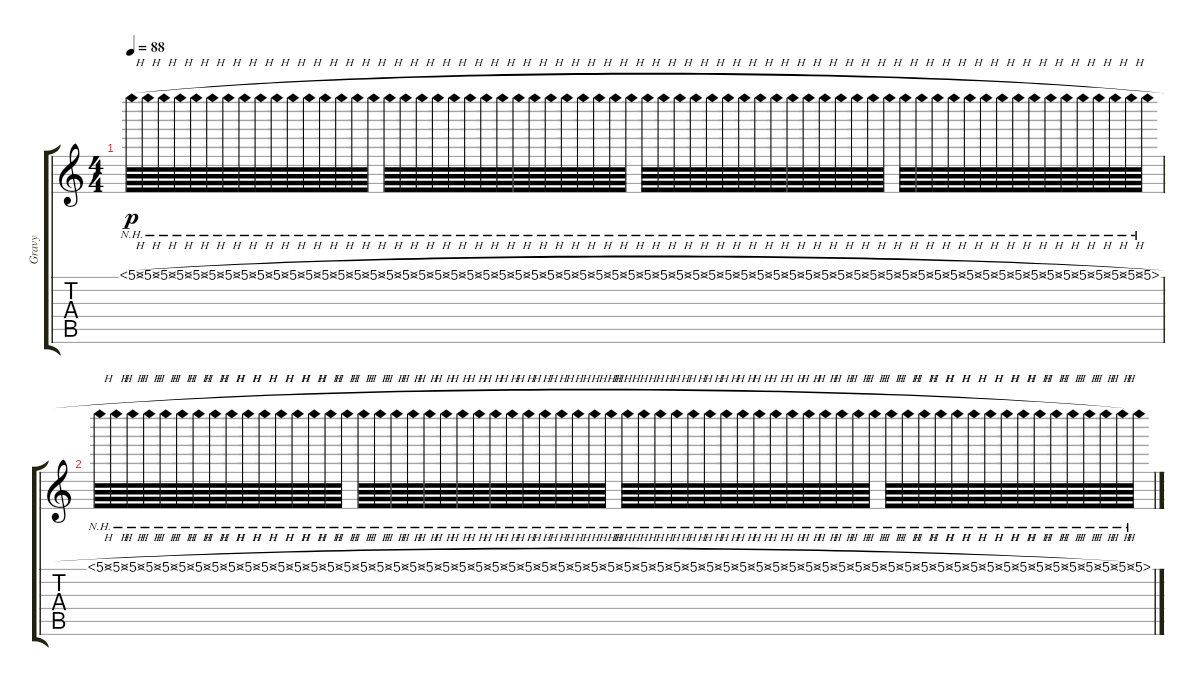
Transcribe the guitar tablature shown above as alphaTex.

\track ("Gravy" "Gravy") {instrument overdrivenguitar}
\staff {score tabs}
\tuning (E4 B3 G3 D3 A2 D2) {hide}
\ts (4 4)
\tempo 88
\clef g2
\ks c
5.1{nh h}.64{dy p} 5.1{nh h}.64 5.1{nh h}.64 5.1{nh h}.64 5.1{nh h}.64 5.1{nh h}.64 5.1{nh h}.64 5.1{nh h}.64 5.1{nh h}.64 5.1{nh h}.64 5.1{nh h}.64 5.1{nh h}.64 5.1{nh h}.64 5.1{nh h}.64 5.1{nh h}.64 5.1{nh h}.64 5.1{nh h}.64 5.1{nh h}.64 5.1{nh h}.64 5.1{nh h}.64 5.1{nh h}.64 5.1{nh h}.64 5.1{nh h}.64 5.1{nh h}.64 5.1{nh h}.64 5.1{nh h}.64 5.1{nh h}.64 5.1{nh h}.64 5.1{nh h}.64 5.1{nh h}.64 5.1{nh h}.64 5.1{nh h}.64 5.1{nh h}.64 5.1{nh h}.64 5.1{nh h}.64 5.1{nh h}.64 5.1{nh h}.64 5.1{nh h}.64 5.1{nh h}.64 5.1{nh h}.64 5.1{nh h}.64 5.1{nh h}.64 5.1{nh h}.64 5.1{nh h}.64 5.1{nh h}.64 5.1{nh h}.64 5.1{nh h}.64 5.1{nh h}.64 5.1{nh h}.64 5.1{nh h}.64 5.1{nh h}.64 5.1{nh h}.64 5.1{nh h}.64 5.1{nh h}.64 5.1{nh h}.64 5.1{nh h}.64 5.1{nh h}.64 5.1{nh h}.64 5.1{nh h}.64 5.1{nh h}.64 5.1{nh h}.64 5.1{nh h}.64 5.1{nh h}.64 5.1{nh h}.64 |
5.1{nh h}.64 5.1{nh h}.64 5.1{nh h}.64 5.1{nh h}.64 5.1{nh h}.64 5.1{nh h}.64 5.1{nh h}.64 5.1{nh h}.64 5.1{nh h}.64 5.1{nh h}.64 5.1{nh h}.64 5.1{nh h}.64 5.1{nh h}.64 5.1{nh h}.64 5.1{nh h}.64 5.1{nh h}.64 5.1{nh h}.64 5.1{nh h}.64 5.1{nh h}.64 5.1{nh h}.64 5.1{nh h}.64 5.1{nh h}.64 5.1{nh h}.64 5.1{nh h}.64 5.1{nh h}.64 5.1{nh h}.64 5.1{nh h}.64 5.1{nh h}.64 5.1{nh h}.64 5.1{nh h}.64 5.1{nh h}.64 5.1{nh h}.64 5.1{nh h}.64 5.1{nh h}.64 5.1{nh h}.64 5.1{nh h}.64 5.1{nh h}.64 5.1{nh h}.64 5.1{nh h}.64 5.1{nh h}.64 5.1{nh h}.64 5.1{nh h}.64 5.1{nh h}.64 5.1{nh h}.64 5.1{nh h}.64 5.1{nh h}.64 5.1{nh h}.64 5.1{nh h}.64 5.1{nh h}.64 5.1{nh h}.64 5.1{nh h}.64 5.1{nh h}.64 5.1{nh h}.64 5.1{nh h}.64 5.1{nh h}.64 5.1{nh h}.64 5.1{nh h}.64 5.1{nh h}.64 5.1{nh h}.64 5.1{nh h}.64 5.1{nh h}.64 5.1{nh h}.64 5.1{nh h}.64 5.1{nh}.64
